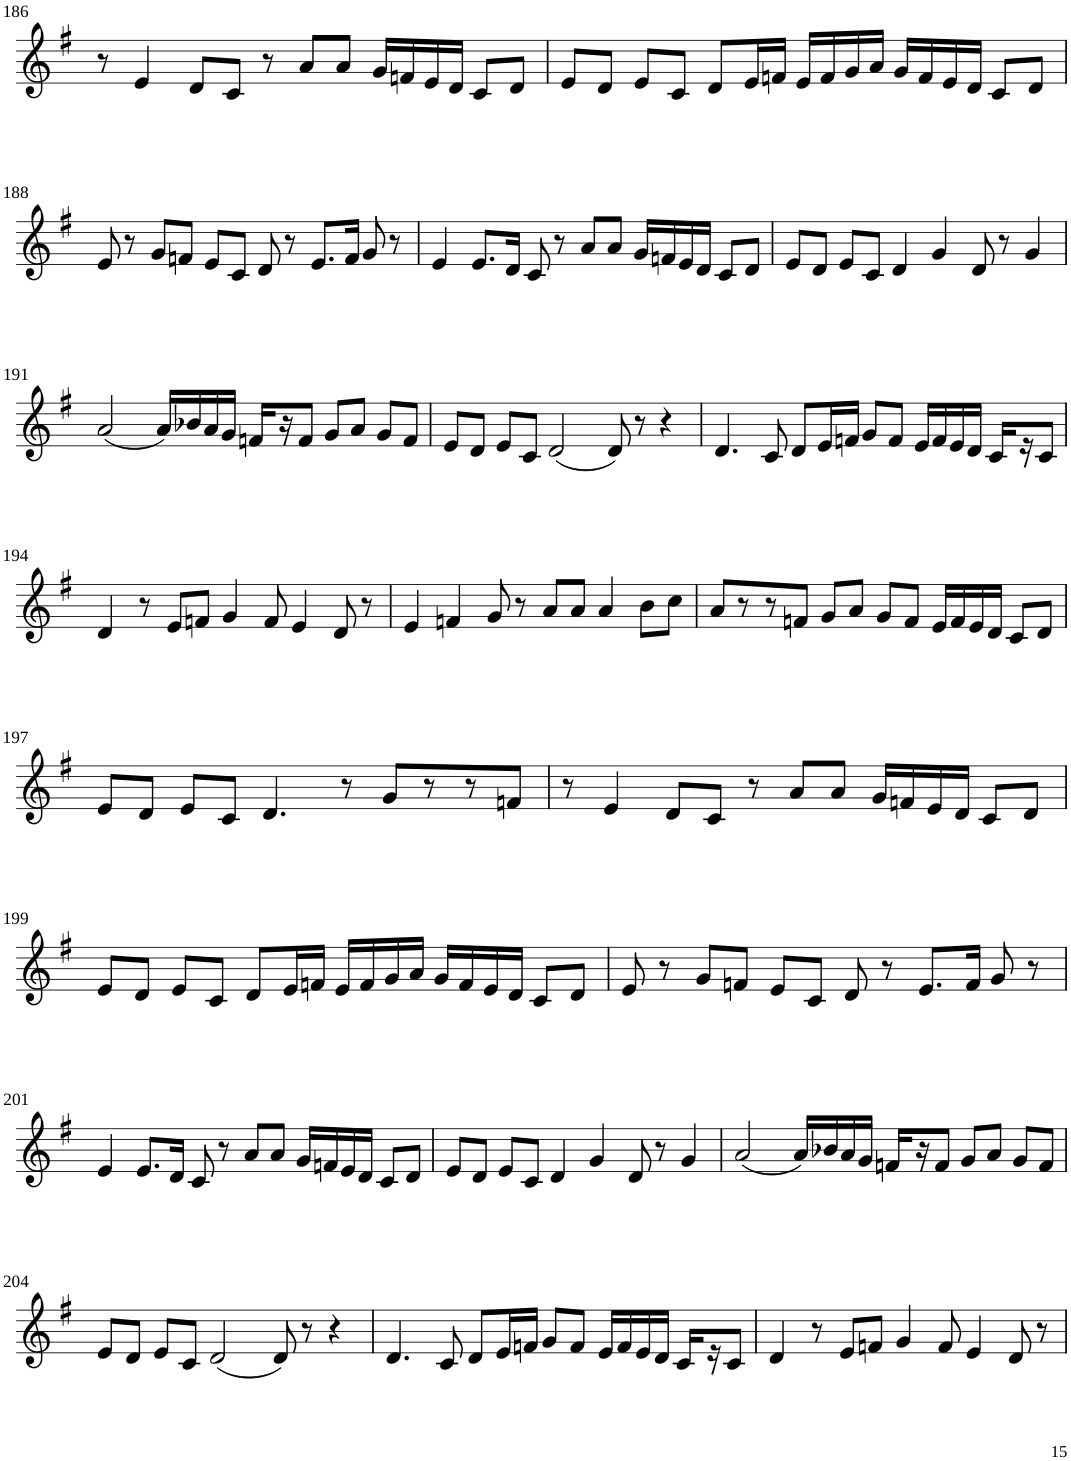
**kern
*part1
*staff1
*I"Violin
!!LO:PB:g=z
*clefG2
*k[f#]
*G:
*M6/4
=186
8r
4e/
8d/L
8c/J
8r
8a/L
8a/J
16g/LL
16fn/
16e/
16d/JJ
8c/L
8d/J
=187
8e/L
8d/J
8e/L
8c/J
8d/L
16e/L
16fn/JJ
16e/LL
16f/
16g/
16a/JJ
16g/LL
16f/
16e/
16d/JJ
8c/L
8d/J
!!LO:LB:g=z
=188
8e/
8r
8g/L
8fn/J
8e/L
8c/J
8d/
8r
8.e/L
16f/Jk
8g/
8r
=189
4e/
8.e/L
16d/Jk
8c/
8r
8a/L
8a/J
16g/LL
16fn/
16e/
16d/JJ
8c/L
8d/J
=190
8e/L
8d/J
8e/L
8c/J
4d/
4g/
8d/
8r
4g/
!!LO:LB:g=z
=191
(2a/
16a/LL)
16b-X/
16a/
16g/JJ
16fn/LL
16r
8f/J
8g/L
8a/J
8g/L
8f/J
=192
8e/L
8d/J
8e/L
8c/J
(2d/
8d/)
8r
4r
=193
4.d/
8c/
8d/L
16e/L
16fn/JJ
8g/L
8f/J
16e/LL
16f/
16e/
16d/JJ
16c/LL
16r
8c/J
!!LO:LB:g=z
=194
4d/
8r
8e/L
8fn/J
4g/
8f/
4e/
8d/
8r
=195
4e/
4fn/
8g/
8r
8a/L
8a/J
4a/
8b\L
8cc\J
=196
8a/L
8r
8r
8fn/J
8g/L
8a/J
8g/L
8f/J
16e/LL
16f/
16e/
16d/JJ
8c/L
8d/J
!!LO:LB:g=z
=197
8e/L
8d/J
8e/L
8c/J
4.d/
8r
8g/L
8r
8r
8fn/J
=198
8r
4e/
8d/L
8c/J
8r
8a/L
8a/J
16g/LL
16fn/
16e/
16d/JJ
8c/L
8d/J
!!LO:LB:g=z
=199
8e/L
8d/J
8e/L
8c/J
8d/L
16e/L
16fn/JJ
16e/LL
16f/
16g/
16a/JJ
16g/LL
16f/
16e/
16d/JJ
8c/L
8d/J
=200
8e/
8r
8g/L
8fn/J
8e/L
8c/J
8d/
8r
8.e/L
16f/Jk
8g/
8r
!!LO:LB:g=z
=201
4e/
8.e/L
16d/Jk
8c/
8r
8a/L
8a/J
16g/LL
16fn/
16e/
16d/JJ
8c/L
8d/J
=202
8e/L
8d/J
8e/L
8c/J
4d/
4g/
8d/
8r
4g/
=203
(2a/
16a/LL)
16b-X/
16a/
16g/JJ
16fn/LL
16r
8f/J
8g/L
8a/J
8g/L
8f/J
!!LO:LB:g=z
=204
8e/L
8d/J
8e/L
8c/J
(2d/
8d/)
8r
4r
=205
4.d/
8c/
8d/L
16e/L
16fn/JJ
8g/L
8f/J
16e/LL
16f/
16e/
16d/JJ
16c/LL
16r
8c/J
=206
4d/
8r
8e/L
8fn/J
4g/
8f/
4e/
8d/
8r
=
*-
